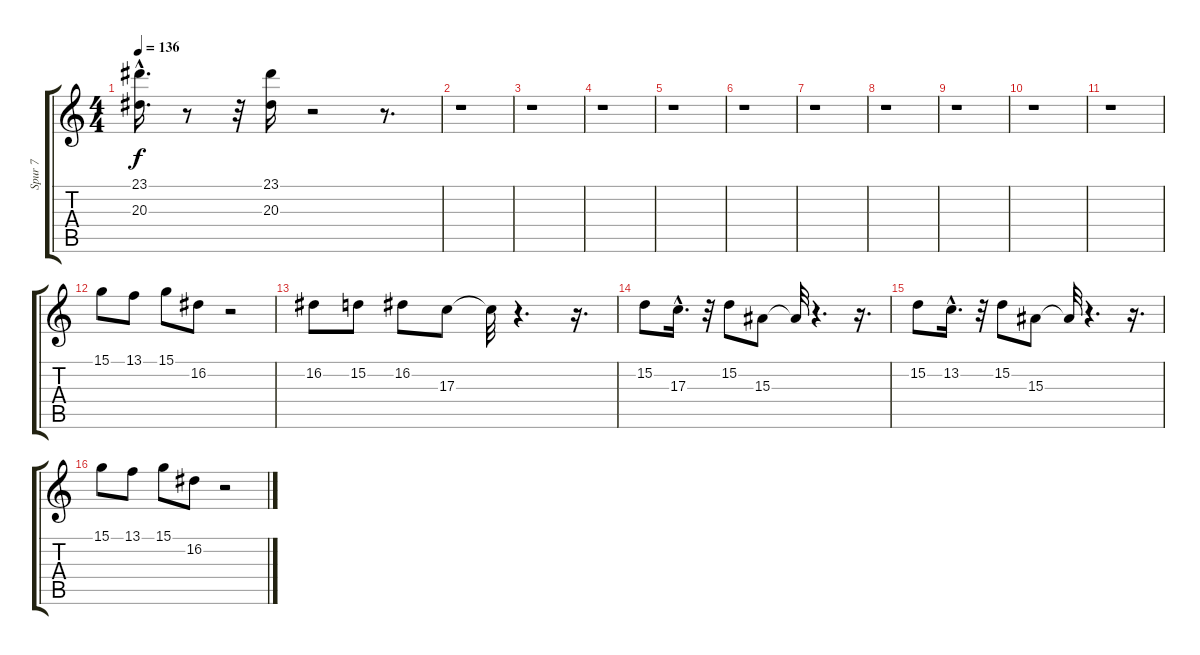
\track ("Spur 7" "Spur 7") {instrument stringensemble2}
\staff {score tabs}
\tuning (E4 B3 G3 D3 A2 E2) {hide}
\ts (4 4)
\tempo 136
\clef g2
\ks c
(23.1 20.3{hac}).16{d dy f} r.8 r.32 (23.1 20.3).16 r.2 r.8{d} |
r.1 |
r.1 |
r.1 |
r.1 |
r.1 |
r.1 |
r.1 |
r.1 |
r.1 |
r.1 |
15.1.8 13.1.8 15.1.8 16.2.8 r.2 |
16.2.8 15.2.8 16.2.8 17.3.8 17.3{t}.32 r.4{d} r.16{d} |
15.2.8 17.3{hac}.16{d} r.32 15.2.8 15.3.8 15.3{t}.32 r.4{d} r.16{d} |
15.2.8 13.2{hac}.16{d} r.32 15.2.8 15.3.8 15.3{t}.32 r.4{d} r.16{d} |
15.1.8 13.1.8 15.1.8 16.2.8 r.2
